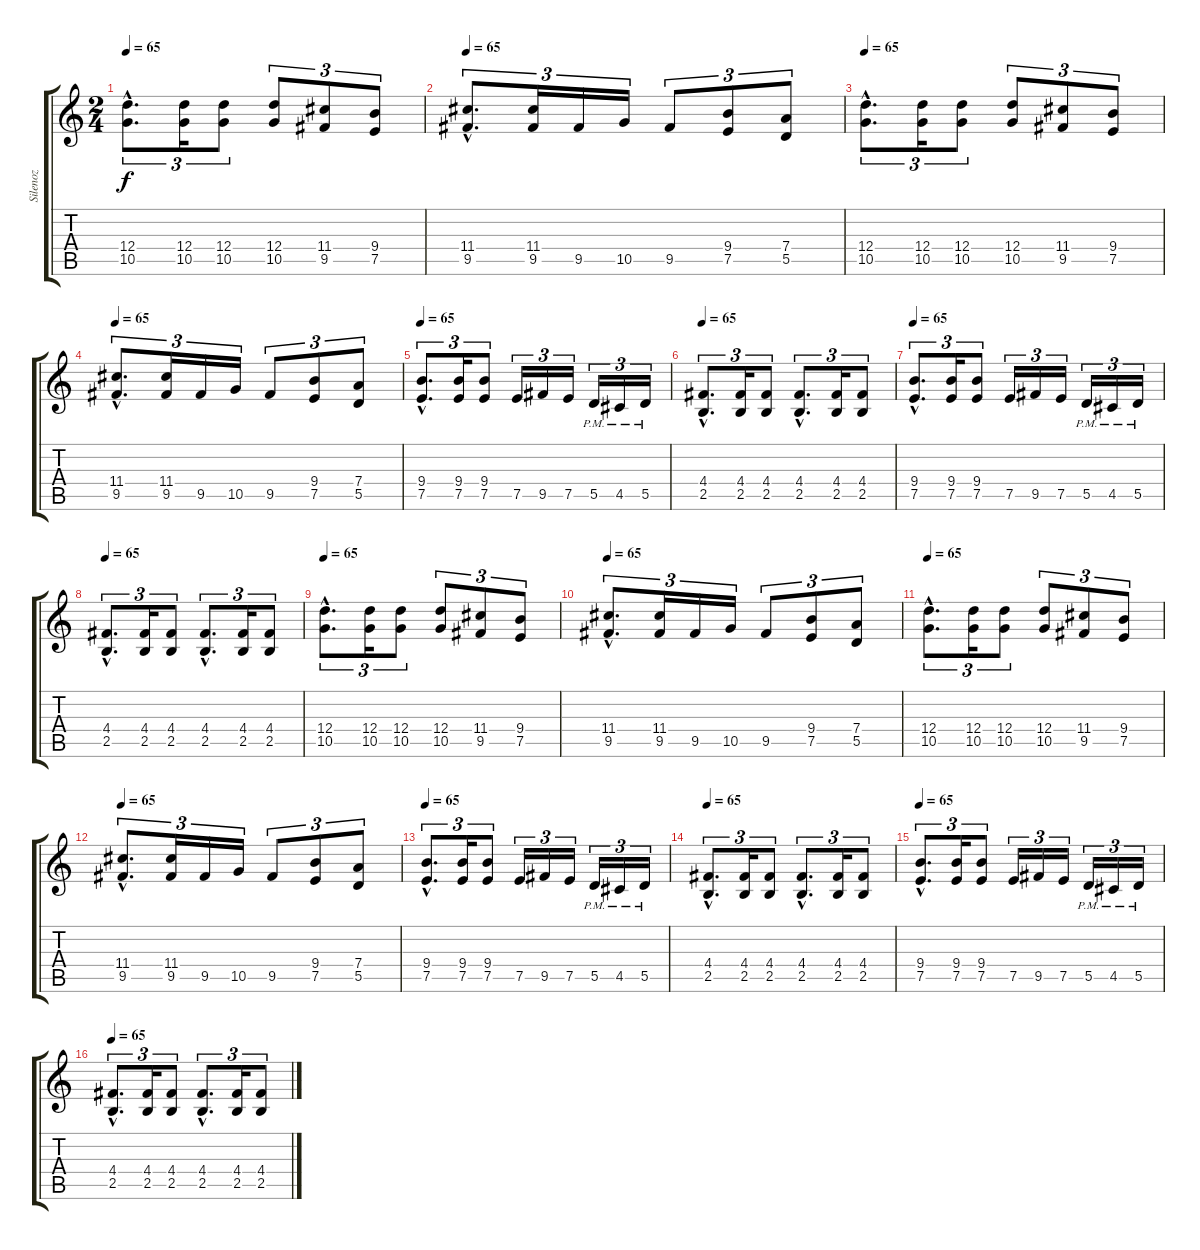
\track ("Silenoz" "Silenoz") {instrument distortionguitar}
\staff {score tabs}
\tuning (E4 B3 G3 D3 A2 E2) {hide}
\ts (2 4)
\tempo 65
\clef g2
\ks c
(12.4{hac} 10.5{hac}).8{d tu (3 2) dy f} (12.4 10.5).16{tu (3 2)} (12.4 10.5).8{tu (3 2)} (12.4 10.5).8{tu (3 2)} (11.4 9.5).8{tu (3 2)} (9.4 7.5).8{tu (3 2)} |
\tempo 65
(11.4{hac} 9.5{hac}).8{d tu (3 2)} (11.4 9.5).16{tu (3 2)} 9.5.16{tu (3 2)} 10.5.16{tu (3 2)} 9.5.8{tu (3 2)} (9.4 7.5).8{tu (3 2)} (7.4 5.5).8{tu (3 2)} |
\tempo 65
(12.4{hac} 10.5{hac}).8{d tu (3 2)} (12.4 10.5).16{tu (3 2)} (12.4 10.5).8{tu (3 2)} (12.4 10.5).8{tu (3 2)} (11.4 9.5).8{tu (3 2)} (9.4 7.5).8{tu (3 2)} |
\tempo 65
(11.4{hac} 9.5{hac}).8{d tu (3 2)} (11.4 9.5).16{tu (3 2)} 9.5.16{tu (3 2)} 10.5.16{tu (3 2)} 9.5.8{tu (3 2)} (9.4 7.5).8{tu (3 2)} (7.4 5.5).8{tu (3 2)} |
\tempo 65
(9.4{hac} 7.5{hac}).8{d tu (3 2)} (9.4 7.5).16{tu (3 2)} (9.4 7.5).8{tu (3 2)} 7.5.16{tu (3 2)} 9.5.16{tu (3 2)} 7.5.16{tu (3 2)} 5.5{pm}.16{tu (3 2)} 4.5{pm}.16{tu (3 2)} 5.5{pm}.16{tu (3 2)} |
\tempo 65
(4.4{hac} 2.5{hac}).8{d tu (3 2)} (4.4 2.5).16{tu (3 2)} (4.4 2.5).8{tu (3 2)} (4.4{hac} 2.5{hac}).8{d tu (3 2)} (4.4 2.5).16{tu (3 2)} (4.4 2.5).8{tu (3 2)} |
\tempo 65
(9.4{hac} 7.5{hac}).8{d tu (3 2)} (9.4 7.5).16{tu (3 2)} (9.4 7.5).8{tu (3 2)} 7.5.16{tu (3 2)} 9.5.16{tu (3 2)} 7.5.16{tu (3 2)} 5.5{pm}.16{tu (3 2)} 4.5{pm}.16{tu (3 2)} 5.5{pm}.16{tu (3 2)} |
\tempo 65
(4.4{hac} 2.5{hac}).8{d tu (3 2)} (4.4 2.5).16{tu (3 2)} (4.4 2.5).8{tu (3 2)} (4.4{hac} 2.5{hac}).8{d tu (3 2)} (4.4 2.5).16{tu (3 2)} (4.4 2.5).8{tu (3 2)} |
\tempo 65
(12.4{hac} 10.5{hac}).8{d tu (3 2)} (12.4 10.5).16{tu (3 2)} (12.4 10.5).8{tu (3 2)} (12.4 10.5).8{tu (3 2)} (11.4 9.5).8{tu (3 2)} (9.4 7.5).8{tu (3 2)} |
\tempo 65
(11.4{hac} 9.5{hac}).8{d tu (3 2)} (11.4 9.5).16{tu (3 2)} 9.5.16{tu (3 2)} 10.5.16{tu (3 2)} 9.5.8{tu (3 2)} (9.4 7.5).8{tu (3 2)} (7.4 5.5).8{tu (3 2)} |
\tempo 65
(12.4{hac} 10.5{hac}).8{d tu (3 2)} (12.4 10.5).16{tu (3 2)} (12.4 10.5).8{tu (3 2)} (12.4 10.5).8{tu (3 2)} (11.4 9.5).8{tu (3 2)} (9.4 7.5).8{tu (3 2)} |
\tempo 65
(11.4{hac} 9.5{hac}).8{d tu (3 2)} (11.4 9.5).16{tu (3 2)} 9.5.16{tu (3 2)} 10.5.16{tu (3 2)} 9.5.8{tu (3 2)} (9.4 7.5).8{tu (3 2)} (7.4 5.5).8{tu (3 2)} |
\tempo 65
(9.4{hac} 7.5{hac}).8{d tu (3 2)} (9.4 7.5).16{tu (3 2)} (9.4 7.5).8{tu (3 2)} 7.5.16{tu (3 2)} 9.5.16{tu (3 2)} 7.5.16{tu (3 2)} 5.5{pm}.16{tu (3 2)} 4.5{pm}.16{tu (3 2)} 5.5{pm}.16{tu (3 2)} |
\tempo 65
(4.4{hac} 2.5{hac}).8{d tu (3 2)} (4.4 2.5).16{tu (3 2)} (4.4 2.5).8{tu (3 2)} (4.4{hac} 2.5{hac}).8{d tu (3 2)} (4.4 2.5).16{tu (3 2)} (4.4 2.5).8{tu (3 2)} |
\tempo 65
(9.4{hac} 7.5{hac}).8{d tu (3 2)} (9.4 7.5).16{tu (3 2)} (9.4 7.5).8{tu (3 2)} 7.5.16{tu (3 2)} 9.5.16{tu (3 2)} 7.5.16{tu (3 2)} 5.5{pm}.16{tu (3 2)} 4.5{pm}.16{tu (3 2)} 5.5{pm}.16{tu (3 2)} |
\tempo 65
(4.4{hac} 2.5{hac}).8{d tu (3 2)} (4.4 2.5).16{tu (3 2)} (4.4 2.5).8{tu (3 2)} (4.4{hac} 2.5{hac}).8{d tu (3 2)} (4.4 2.5).16{tu (3 2)} (4.4 2.5).8{tu (3 2)}
